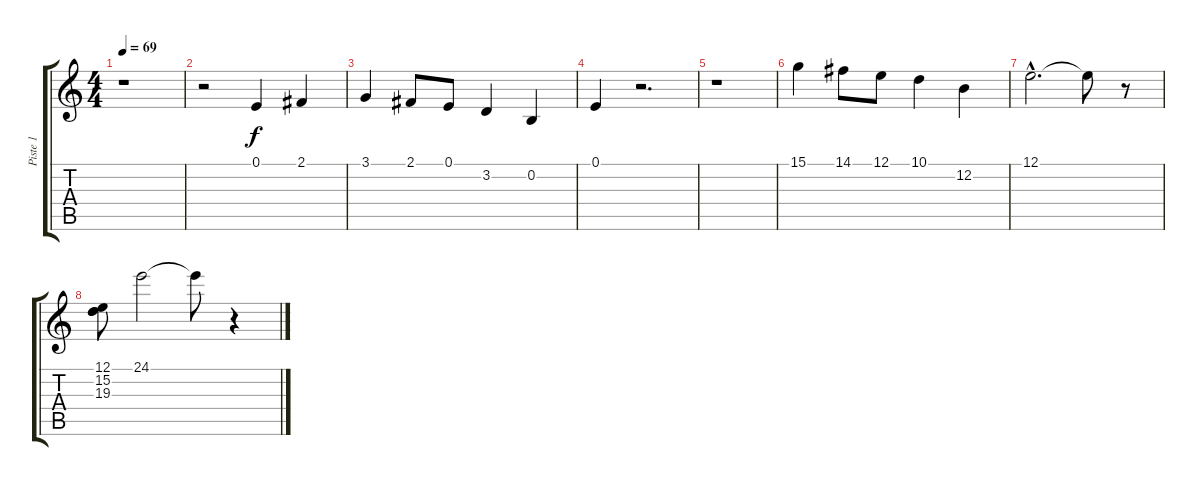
\track ("Piste 1" "Piste 1") {instrument vibraphone}
\staff {score tabs}
\tuning (E4 B3 G3 D3 A2 E2) {hide}
\ts (4 4)
\tempo 69
\clef g2
\ks c
r.1{dy f} |
r.2 0.1.4 2.1.4 |
3.1.4 2.1.8 0.1.8 3.2.4 0.2.4 |
0.1.4 r.2{d} |
r.1 |
15.1.4{instrument vibraphone} 14.1.8 12.1.8 10.1.4 12.2.4 |
12.1{hac}.2{d} 12.1{t}.8 r.8 |
(12.1 15.2 19.3).8{instrument orchestralharp} 24.1.2 24.1{t}.8 r.4
